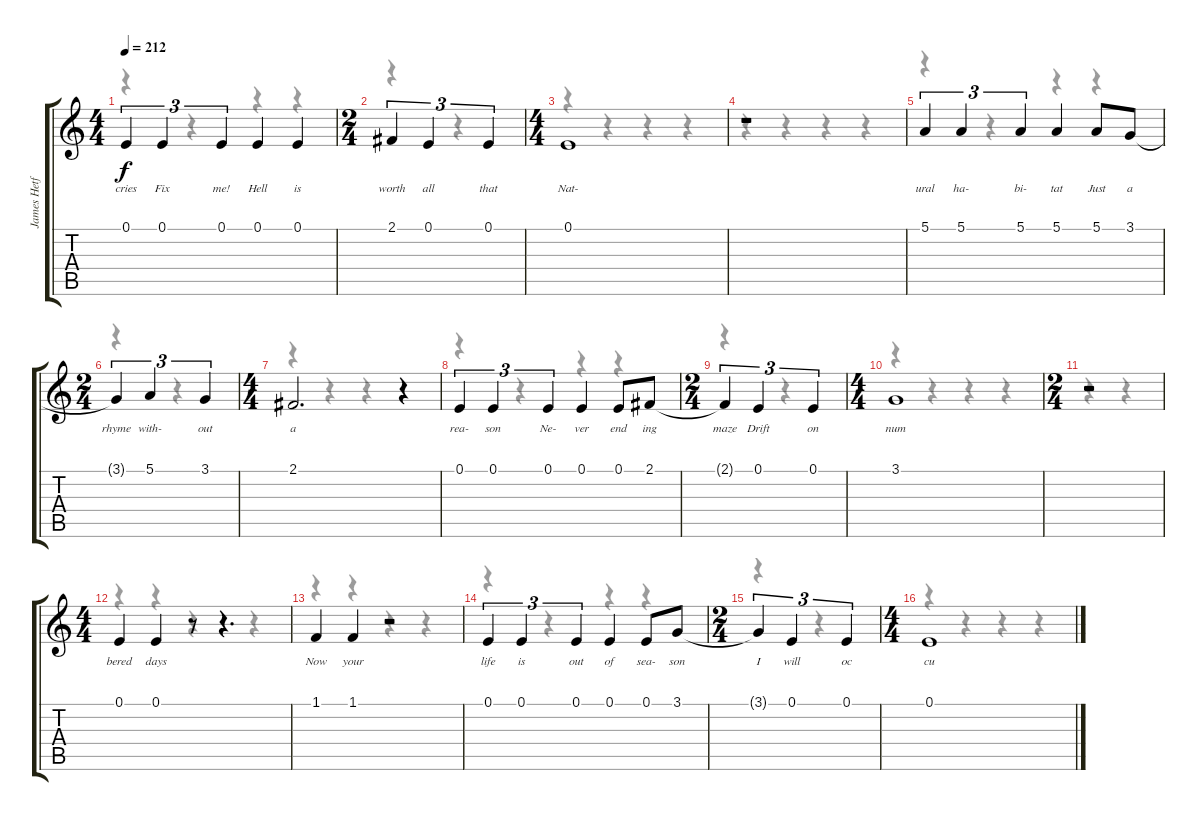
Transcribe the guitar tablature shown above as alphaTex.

\track ("James Hetfield (Vocals)" "James Hetf") {instrument baritonesax}
\staff {score tabs}
\tuning (E4 B3 G3 D3 A2 E2) {hide}
\voice
\ts (4 4)
\tempo 212
\clef g2
\ks c
0.1.4{tu (3 2) lyrics (0 "cries") lyrics (1 "") lyrics (2 "") lyrics (3 "") lyrics (4 "") dy f} 0.1.4{tu (3 2) lyrics (0 "Fix") lyrics (1 "") lyrics (2 "") lyrics (3 "") lyrics (4 "")} 0.1.4{tu (3 2) lyrics (0 "me!") lyrics (1 "") lyrics (2 "") lyrics (3 "") lyrics (4 "")} 0.1.4{lyrics (0 "Hell") lyrics (1 "") lyrics (2 "") lyrics (3 "") lyrics (4 "")} 0.1.4{lyrics (0 "is") lyrics (1 "") lyrics (2 "") lyrics (3 "") lyrics (4 "")} |
\ts (2 4)
2.1.4{tu (3 2) lyrics (0 "worth") lyrics (1 "") lyrics (2 "") lyrics (3 "") lyrics (4 "")} 0.1.4{tu (3 2) lyrics (0 "all") lyrics (1 "") lyrics (2 "") lyrics (3 "") lyrics (4 "")} 0.1.4{tu (3 2) lyrics (0 "that") lyrics (1 "") lyrics (2 "") lyrics (3 "") lyrics (4 "")} |
\ts (4 4)
0.1.1{lyrics (0 "Nat-") lyrics (1 "") lyrics (2 "") lyrics (3 "") lyrics (4 "")} |
r.1 |
5.1.4{tu (3 2) lyrics (0 "ural") lyrics (1 "") lyrics (2 "") lyrics (3 "") lyrics (4 "")} 5.1.4{tu (3 2) lyrics (0 "ha-") lyrics (1 "") lyrics (2 "") lyrics (3 "") lyrics (4 "")} 5.1.4{tu (3 2) lyrics (0 "bi-") lyrics (1 "") lyrics (2 "") lyrics (3 "") lyrics (4 "")} 5.1.4{lyrics (0 "tat") lyrics (1 "") lyrics (2 "") lyrics (3 "") lyrics (4 "")} 5.1.8{lyrics (0 "Just") lyrics (1 "") lyrics (2 "") lyrics (3 "") lyrics (4 "")} 3.1.8{lyrics (0 "a") lyrics (1 "") lyrics (2 "") lyrics (3 "") lyrics (4 "")} |
\ts (2 4)
3.1{t}.4{tu (3 2) lyrics (0 "rhyme") lyrics (1 "") lyrics (2 "") lyrics (3 "") lyrics (4 "")} 5.1.4{tu (3 2) lyrics (0 "with-") lyrics (1 "") lyrics (2 "") lyrics (3 "") lyrics (4 "")} 3.1.4{tu (3 2) lyrics (0 "out") lyrics (1 "") lyrics (2 "") lyrics (3 "") lyrics (4 "")} |
\ts (4 4)
2.1.2{d lyrics (0 "a") lyrics (1 "") lyrics (2 "") lyrics (3 "") lyrics (4 "")} r.4 |
0.1.4{tu (3 2) lyrics (0 "rea-") lyrics (1 "") lyrics (2 "") lyrics (3 "") lyrics (4 "")} 0.1.4{tu (3 2) lyrics (0 "son") lyrics (1 "") lyrics (2 "") lyrics (3 "") lyrics (4 "")} 0.1.4{tu (3 2) lyrics (0 "Ne-") lyrics (1 "") lyrics (2 "") lyrics (3 "") lyrics (4 "")} 0.1.4{lyrics (0 "ver") lyrics (1 "") lyrics (2 "") lyrics (3 "") lyrics (4 "")} 0.1.8{lyrics (0 "end") lyrics (1 "") lyrics (2 "") lyrics (3 "") lyrics (4 "")} 2.1.8{lyrics (0 "ing") lyrics (1 "") lyrics (2 "") lyrics (3 "") lyrics (4 "")} |
\ts (2 4)
2.1{t}.4{tu (3 2) lyrics (0 "maze") lyrics (1 "") lyrics (2 "") lyrics (3 "") lyrics (4 "")} 0.1.4{tu (3 2) lyrics (0 "Drift") lyrics (1 "") lyrics (2 "") lyrics (3 "") lyrics (4 "")} 0.1.4{tu (3 2) lyrics (0 "on") lyrics (1 "") lyrics (2 "") lyrics (3 "") lyrics (4 "")} |
\ts (4 4)
3.1.1{lyrics (0 "num") lyrics (1 "") lyrics (2 "") lyrics (3 "") lyrics (4 "")} |
\ts (2 4)
r.2 |
\ts (4 4)
0.1.4{lyrics (0 "bered") lyrics (1 "") lyrics (2 "") lyrics (3 "") lyrics (4 "")} 0.1.4{lyrics (0 "days") lyrics (1 "") lyrics (2 "") lyrics (3 "") lyrics (4 "")} r.8 r.4{d} |
1.1.4{lyrics (0 "Now") lyrics (1 "") lyrics (2 "") lyrics (3 "") lyrics (4 "")} 1.1.4{lyrics (0 "your") lyrics (1 "") lyrics (2 "") lyrics (3 "") lyrics (4 "")} r.2 |
0.1.4{tu (3 2) lyrics (0 "life") lyrics (1 "") lyrics (2 "") lyrics (3 "") lyrics (4 "")} 0.1.4{tu (3 2) lyrics (0 "is") lyrics (1 "") lyrics (2 "") lyrics (3 "") lyrics (4 "")} 0.1.4{tu (3 2) lyrics (0 "out") lyrics (1 "") lyrics (2 "") lyrics (3 "") lyrics (4 "")} 0.1.4{lyrics (0 "of") lyrics (1 "") lyrics (2 "") lyrics (3 "") lyrics (4 "")} 0.1.8{lyrics (0 "sea-") lyrics (1 "") lyrics (2 "") lyrics (3 "") lyrics (4 "")} 3.1.8{lyrics (0 "son") lyrics (1 "") lyrics (2 "") lyrics (3 "") lyrics (4 "")} |
\ts (2 4)
3.1{t}.4{tu (3 2) lyrics (0 "I") lyrics (1 "") lyrics (2 "") lyrics (3 "") lyrics (4 "")} 0.1.4{tu (3 2) lyrics (0 "will") lyrics (1 "") lyrics (2 "") lyrics (3 "") lyrics (4 "")} 0.1.4{tu (3 2) lyrics (0 "oc") lyrics (1 "") lyrics (2 "") lyrics (3 "") lyrics (4 "")} |
\ts (4 4)
0.1.1{lyrics (0 "cu") lyrics (1 "") lyrics (2 "") lyrics (3 "") lyrics (4 "")}
\voice
\clef g2
\ottava regular
\simile none
\ks c
r.4{dy f} r.4 r.4 r.4 |
r.4 r.4 |
r.4 r.4 r.4 r.4 |
r.4 r.4 r.4 r.4 |
r.4 r.4 r.4 r.4 |
r.4 r.4 |
r.4 r.4 r.4 r.4 |
r.4 r.4 r.4 r.4 |
r.4 r.4 |
r.4 r.4 r.4 r.4 |
r.4 r.4 |
r.4 r.4 r.4 r.4 |
r.4 r.4 r.4 r.4 |
r.4 r.4 r.4 r.4 |
r.4 r.4 |
r.4 r.4 r.4 r.4
